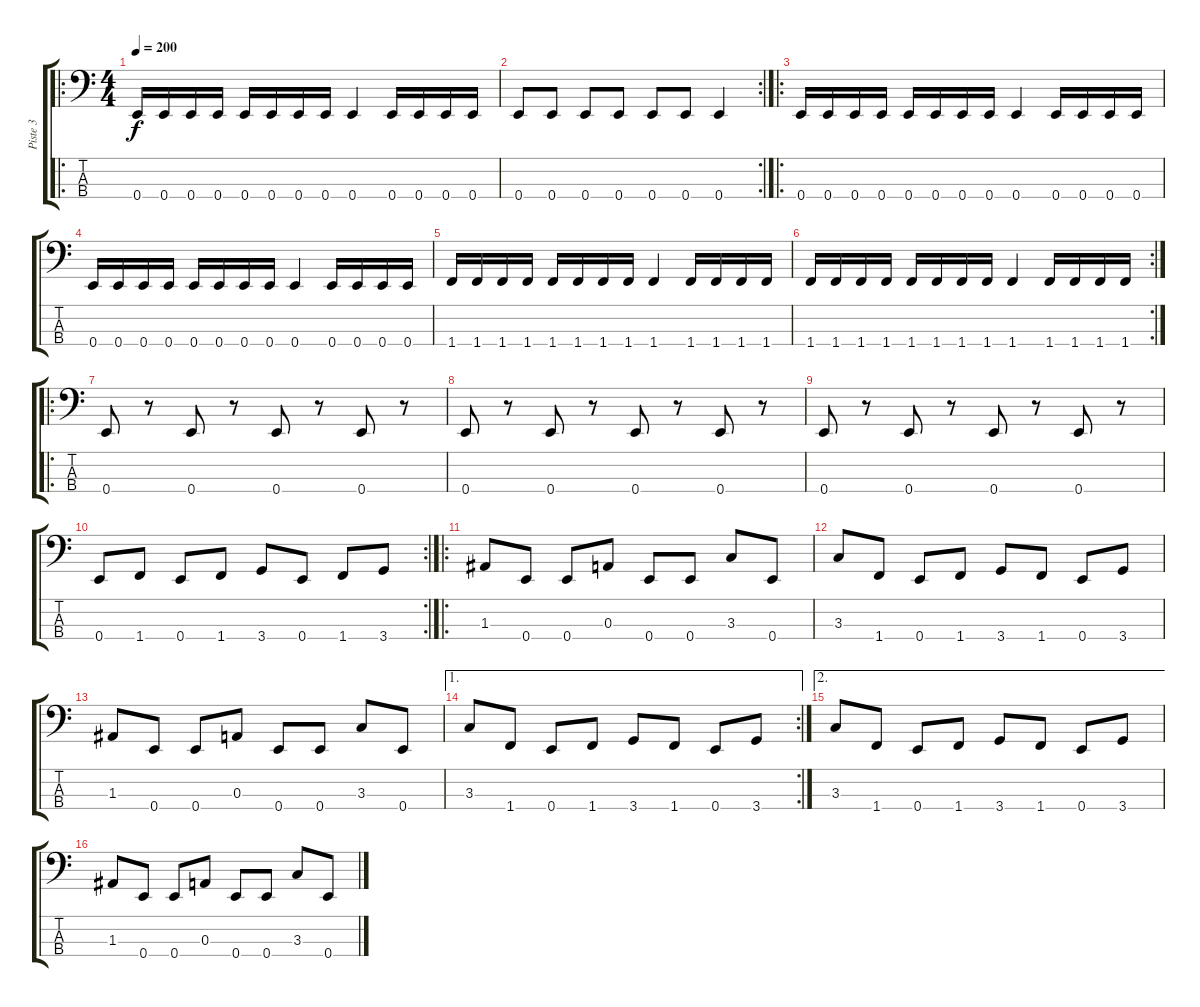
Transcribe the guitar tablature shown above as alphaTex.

\track ("Piste 3" "Piste 3") {instrument electricbasspick}
\staff {score tabs}
\tuning (G2 D2 A1 E1) {hide}
\ro
\ts (4 4)
\tempo 200
\clef f4
\ks c
0.4.16{dy f} 0.4.16 0.4.16 0.4.16 0.4.16 0.4.16 0.4.16 0.4.16 0.4.4 0.4.16 0.4.16 0.4.16 0.4.16 |
\rc 2
0.4.8 0.4.8 0.4.8 0.4.8 0.4.8 0.4.8 0.4.4 |
\ro
0.4.16 0.4.16 0.4.16 0.4.16 0.4.16 0.4.16 0.4.16 0.4.16 0.4.4 0.4.16 0.4.16 0.4.16 0.4.16 |
0.4.16 0.4.16 0.4.16 0.4.16 0.4.16 0.4.16 0.4.16 0.4.16 0.4.4 0.4.16 0.4.16 0.4.16 0.4.16 |
1.4.16 1.4.16 1.4.16 1.4.16 1.4.16 1.4.16 1.4.16 1.4.16 1.4.4 1.4.16 1.4.16 1.4.16 1.4.16 |
\rc 2
1.4.16 1.4.16 1.4.16 1.4.16 1.4.16 1.4.16 1.4.16 1.4.16 1.4.4 1.4.16 1.4.16 1.4.16 1.4.16 |
\ro
0.4.8 r.8 0.4.8 r.8 0.4.8 r.8 0.4.8 r.8 |
0.4.8 r.8 0.4.8 r.8 0.4.8 r.8 0.4.8 r.8 |
0.4.8 r.8 0.4.8 r.8 0.4.8 r.8 0.4.8 r.8 |
\rc 2
0.4.8 1.4.8 0.4.8 1.4.8 3.4.8 0.4.8 1.4.8 3.4.8 |
\ro
1.3.8 0.4.8 0.4.8 0.3.8 0.4.8 0.4.8 3.3.8 0.4.8 |
3.3.8 1.4.8 0.4.8 1.4.8 3.4.8 1.4.8 0.4.8 3.4.8 |
1.3.8 0.4.8 0.4.8 0.3.8 0.4.8 0.4.8 3.3.8 0.4.8 |
\ae 1
\rc 2
3.3.8 1.4.8 0.4.8 1.4.8 3.4.8 1.4.8 0.4.8 3.4.8 |
\ae 2
3.3.8 1.4.8 0.4.8 1.4.8 3.4.8 1.4.8 0.4.8 3.4.8 |
1.3.8 0.4.8 0.4.8 0.3.8 0.4.8 0.4.8 3.3.8 0.4.8
